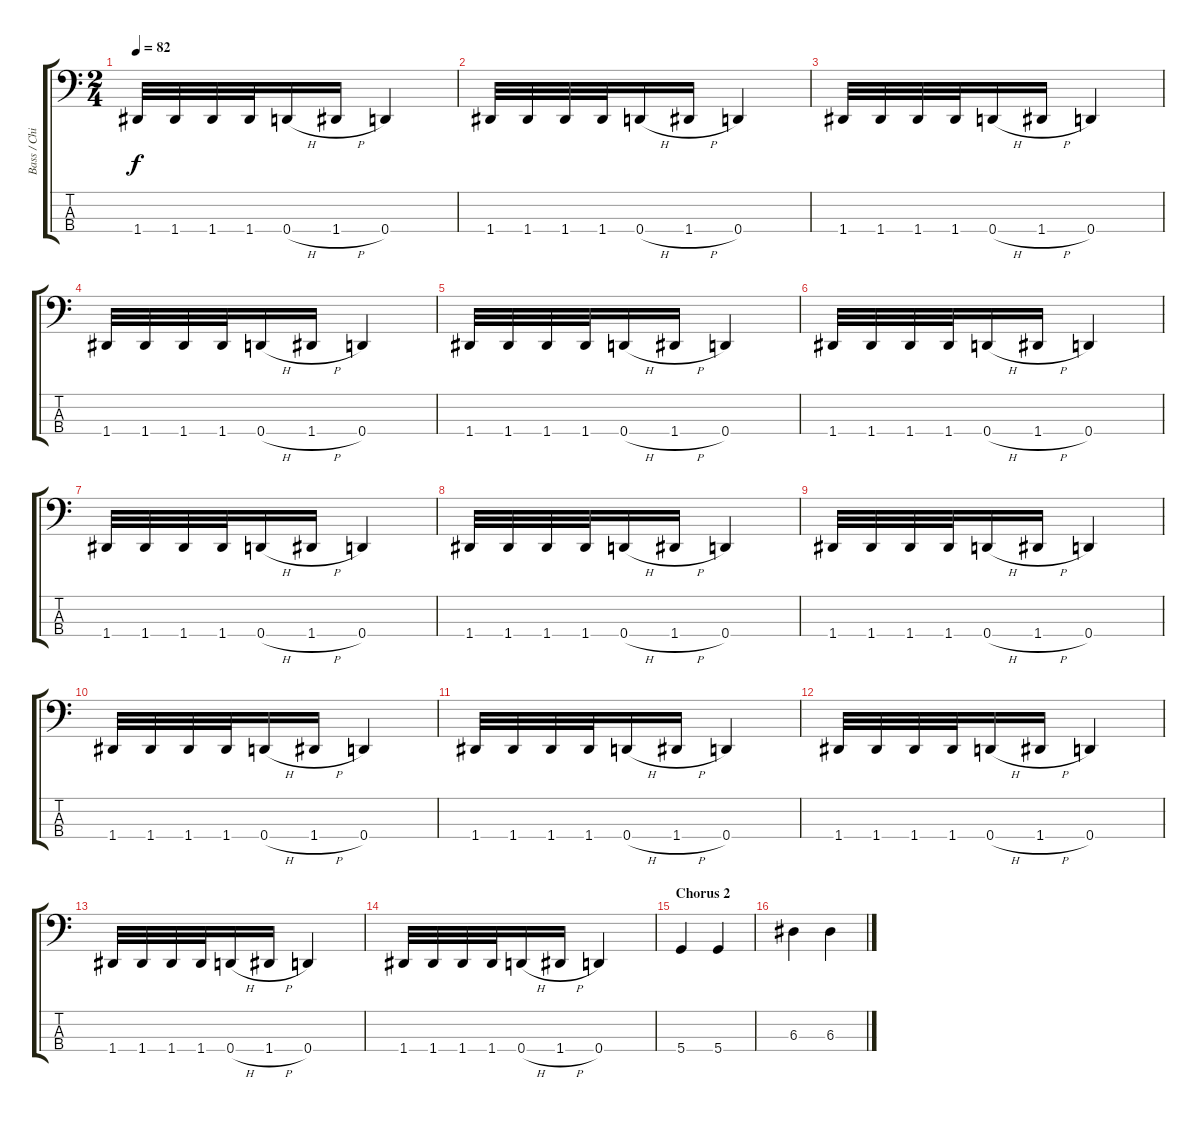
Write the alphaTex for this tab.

\track ("Bass / Chi Cheng" "Bass / Chi") {instrument electricbassfinger}
\staff {score tabs}
\tuning (G2 D2 A1 D1) {hide}
\ts (2 4)
\tempo 82
\clef f4
\ks c
1.4.32{dy f} 1.4.32 1.4.32 1.4.32 0.4{h}.16 1.4{h}.16 0.4.4 |
1.4.32 1.4.32 1.4.32 1.4.32 0.4{h}.16 1.4{h}.16 0.4.4 |
1.4.32 1.4.32 1.4.32 1.4.32 0.4{h}.16 1.4{h}.16 0.4.4 |
1.4.32 1.4.32 1.4.32 1.4.32 0.4{h}.16 1.4{h}.16 0.4.4 |
1.4.32 1.4.32 1.4.32 1.4.32 0.4{h}.16 1.4{h}.16 0.4.4 |
1.4.32 1.4.32 1.4.32 1.4.32 0.4{h}.16 1.4{h}.16 0.4.4 |
1.4.32 1.4.32 1.4.32 1.4.32 0.4{h}.16 1.4{h}.16 0.4.4 |
1.4.32 1.4.32 1.4.32 1.4.32 0.4{h}.16 1.4{h}.16 0.4.4 |
1.4.32 1.4.32 1.4.32 1.4.32 0.4{h}.16 1.4{h}.16 0.4.4 |
1.4.32 1.4.32 1.4.32 1.4.32 0.4{h}.16 1.4{h}.16 0.4.4 |
1.4.32 1.4.32 1.4.32 1.4.32 0.4{h}.16 1.4{h}.16 0.4.4 |
1.4.32 1.4.32 1.4.32 1.4.32 0.4{h}.16 1.4{h}.16 0.4.4 |
1.4.32 1.4.32 1.4.32 1.4.32 0.4{h}.16 1.4{h}.16 0.4.4 |
1.4.32 1.4.32 1.4.32 1.4.32 0.4{h}.16 1.4{h}.16 0.4.4 |
\section ("" "Chorus 2")
5.4.4 5.4.4 |
6.3.4 6.3.4
